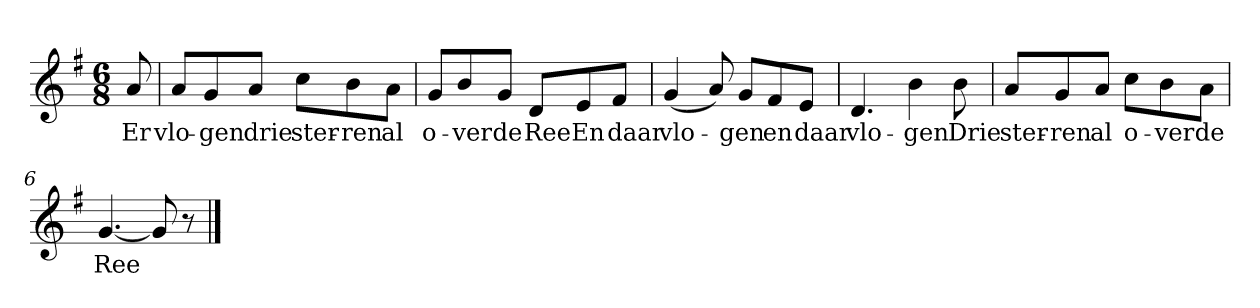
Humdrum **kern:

**kern	**text
*part1	*part1
*staff1	*staff1
*clefG2	*
*k[f#]	*
*G:	*
*M6/8	*
*MM120	*
=	=
8a	Er
=1	=1
8a/L	vlo-
8g/	-gen
8a/J	drie
8cc\L	ster-
8b\	-ren
8a\J	al
=2	=2
8g/L	o-
8b/	-ver
8g/J	de
8d/L	Ree
8e/	En
8f#/J	daar
=3	=3
(4g	vlo-
8a)	.
8g/L	-gen
8f#/	en
8e/J	daar
=4	=4
4.d	vlo-
4b	-gen
8b	Drie
=5	=5
8a/L	ster-
8g/	-ren
8a/J	al
8cc\L	o-
8b\	-ver
8a\J	de
=6	=6
[4.g	Ree
8g]	.
8r	.
==	==
*-	*-
